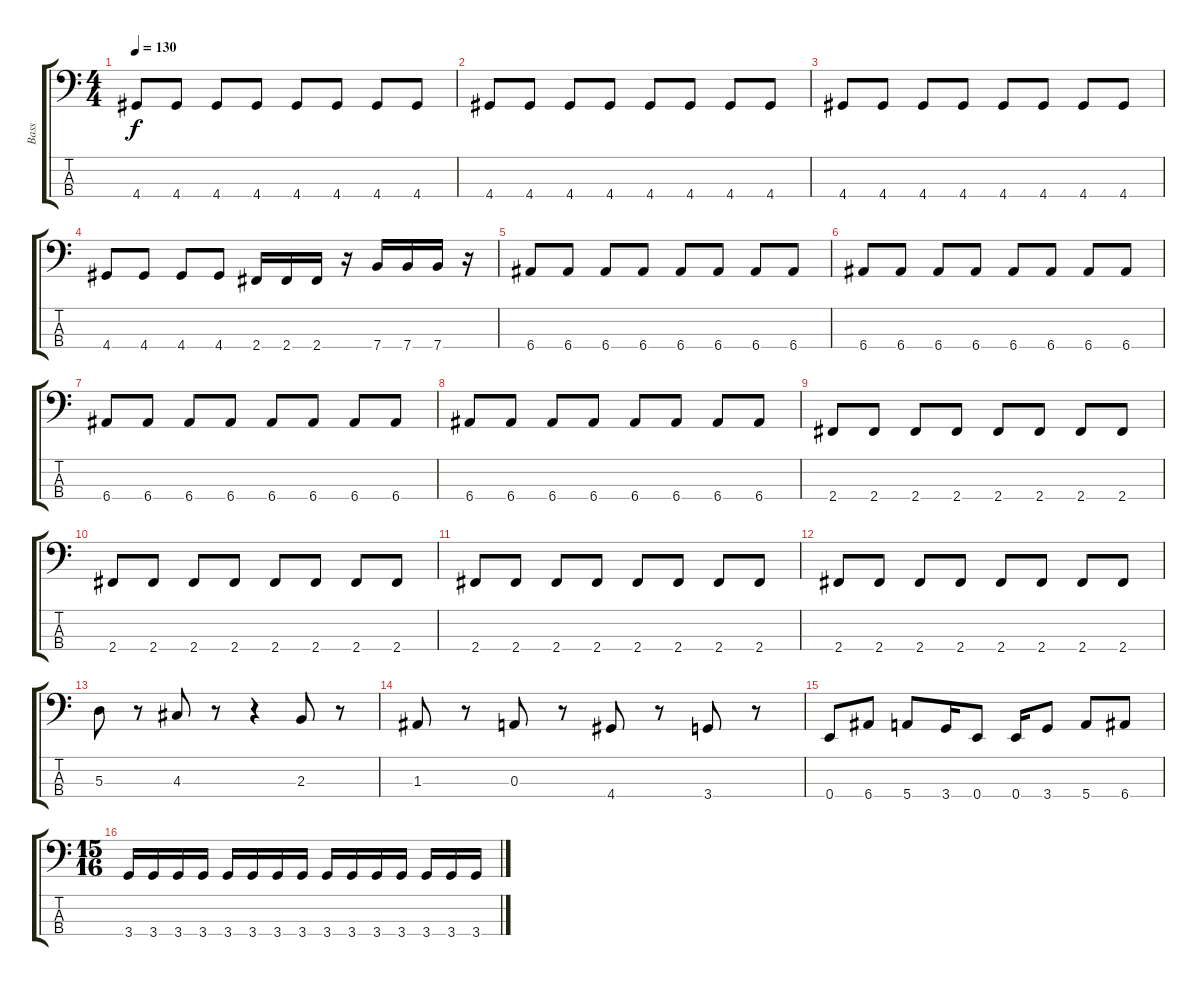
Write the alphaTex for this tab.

\track ("Bass" "Bass") {instrument electricbasspick}
\staff {score tabs}
\tuning (G2 D2 A1 E1) {hide}
\ts (4 4)
\tempo 130
\clef f4
\ks c
4.4.8{dy f} 4.4.8 4.4.8 4.4.8 4.4.8 4.4.8 4.4.8 4.4.8 |
4.4.8 4.4.8 4.4.8 4.4.8 4.4.8 4.4.8 4.4.8 4.4.8 |
4.4.8 4.4.8 4.4.8 4.4.8 4.4.8 4.4.8 4.4.8 4.4.8 |
4.4.8 4.4.8 4.4.8 4.4.8 2.4.16 2.4.16 2.4.16 r.16 7.4.16 7.4.16 7.4.16 r.16 |
6.4.8 6.4.8 6.4.8 6.4.8 6.4.8 6.4.8 6.4.8 6.4.8 |
6.4.8 6.4.8 6.4.8 6.4.8 6.4.8 6.4.8 6.4.8 6.4.8 |
6.4.8 6.4.8 6.4.8 6.4.8 6.4.8 6.4.8 6.4.8 6.4.8 |
6.4.8 6.4.8 6.4.8 6.4.8 6.4.8 6.4.8 6.4.8 6.4.8 |
2.4.8 2.4.8 2.4.8 2.4.8 2.4.8 2.4.8 2.4.8 2.4.8 |
2.4.8 2.4.8 2.4.8 2.4.8 2.4.8 2.4.8 2.4.8 2.4.8 |
2.4.8 2.4.8 2.4.8 2.4.8 2.4.8 2.4.8 2.4.8 2.4.8 |
2.4.8 2.4.8 2.4.8 2.4.8 2.4.8 2.4.8 2.4.8 2.4.8 |
5.3.8 r.8 4.3.8 r.8 r.4 2.3.8 r.8 |
1.3.8 r.8 0.3.8 r.8 4.4.8 r.8 3.4.8 r.8 |
0.4.8 6.4.8 5.4.8 3.4.16 0.4.8 0.4.16 3.4.8 5.4.8 6.4.8 |
\ts (15 16)
3.4.16 3.4.16 3.4.16 3.4.16 3.4.16 3.4.16 3.4.16 3.4.16 3.4.16 3.4.16 3.4.16 3.4.16 3.4.16 3.4.16 3.4.16
